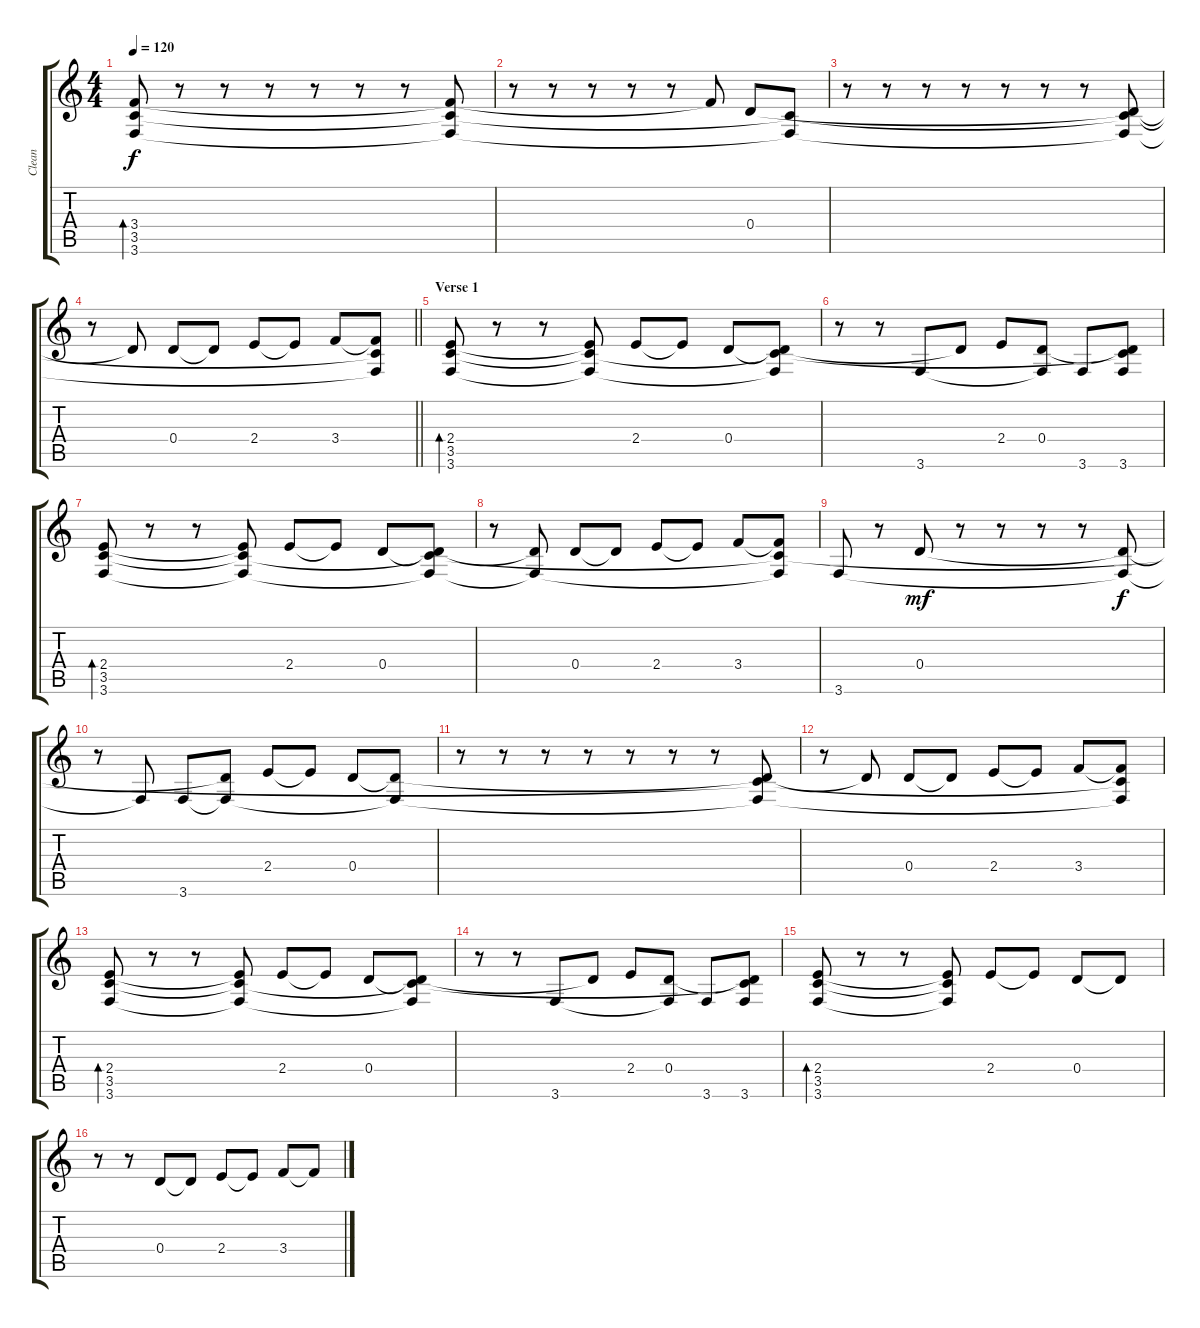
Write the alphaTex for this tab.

\track ("Clean" "Clean") {instrument electricguitarclean}
\staff {score tabs}
\tuning (E4 B3 G3 D3 A2 D2) {hide}
\ts (4 4)
\tempo 120
\clef g2
\ks c
(3.4 3.5 3.6).8{bd 480 dy f} r.8 r.8 r.8 r.8 r.8 r.8 (3.4{t} 3.5{t} 3.6{t}).8 |
r.8 r.8 r.8 r.8 r.8 3.4{t}.8 0.4.8 (3.5{t} 3.6{t}).8 |
r.8 r.8 r.8 r.8 r.8 r.8 r.8 (0.4{t} 3.5{t} 3.6{t}).8 |
\barLineRight lightlight
r.8 0.4{t}.8 0.4.8 0.4{t}.8 2.4.8 2.4{t}.8 3.4.8 (3.4{t} 3.5{t} 3.6{t}).8 |
\section ("" "Verse 1")
(2.4 3.5 3.6).8{bd 480} r.8 r.8 (2.4{t} 3.5{t} 3.6{t}).8 2.4.8 2.4{t}.8 0.4.8 (0.4{t} 3.5{t} 3.6{t}).8 |
r.8 r.8 3.6.8 0.4{t}.8 2.4.8 (0.4 3.6{t}).8 3.6.8 (0.4{t} 3.5{t} 3.6).8 |
(2.4 3.5 3.6).8{bd 480} r.8 r.8 (2.4{t} 3.5{t} 3.6{t}).8 2.4.8 2.4{t}.8 0.4.8 (0.4{t} 3.5{t} 3.6{t}).8 |
r.8 (0.4{t} 3.6{t}).8 0.4.8 0.4{t}.8 2.4.8 2.4{t}.8 3.4.8 (3.4{t} 3.5{t} 3.6{t}).8 |
3.6.8 r.8 0.4.8{dy mf} r.8 r.8 r.8 r.8 (0.4{t} 3.6{t}).8{dy f} |
r.8 3.6{t}.8 3.6.8 (0.4{t} 3.6{t}).8 2.4.8 2.4{t}.8 0.4.8 (0.4{t} 3.6{t}).8 |
r.8 r.8 r.8 r.8 r.8 r.8 r.8 (0.4{t} 3.5{t} 3.6{t}).8 |
r.8 0.4{t}.8 0.4.8 0.4{t}.8 2.4.8 2.4{t}.8 3.4.8 (3.4{t} 3.5{t} 3.6{t}).8 |
(2.4 3.5 3.6).8{bd 480} r.8 r.8 (2.4{t} 3.5{t} 3.6{t}).8 2.4.8 2.4{t}.8 0.4.8 (0.4{t} 3.5{t} 3.6{t}).8 |
r.8 r.8 3.6.8 0.4{t}.8 2.4.8 (0.4 3.6{t}).8 3.6.8 (0.4{t} 3.5{t} 3.6).8 |
(2.4 3.5 3.6).8{bd 480} r.8 r.8 (2.4{t} 3.5{t} 3.6{t}).8 2.4.8 2.4{t}.8 0.4.8 0.4{t}.8 |
r.8 r.8 0.4.8 0.4{t}.8 2.4.8 2.4{t}.8 3.4.8 3.4{t}.8
